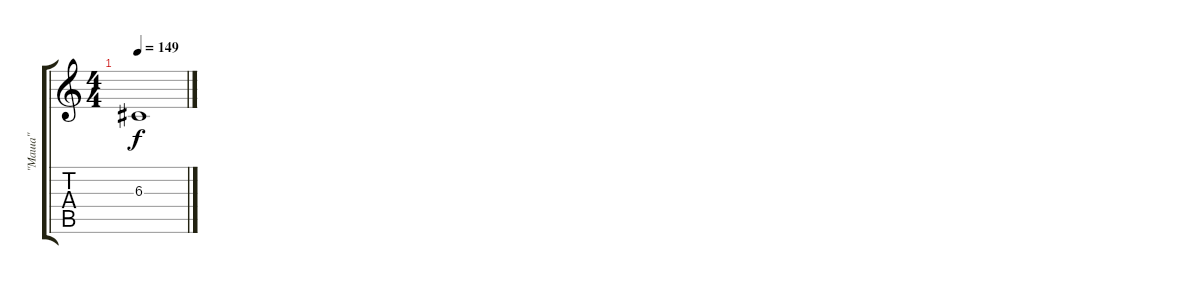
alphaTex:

\track ("\"Маша\"" "\"Маша\"") {instrument viola}
\staff {score tabs}
\tuning (E4 B3 G3 D3 A2 E2) {hide}
\ts (4 4)
\tempo 149
\clef g2
\ks c
6.3.1{dy f}
